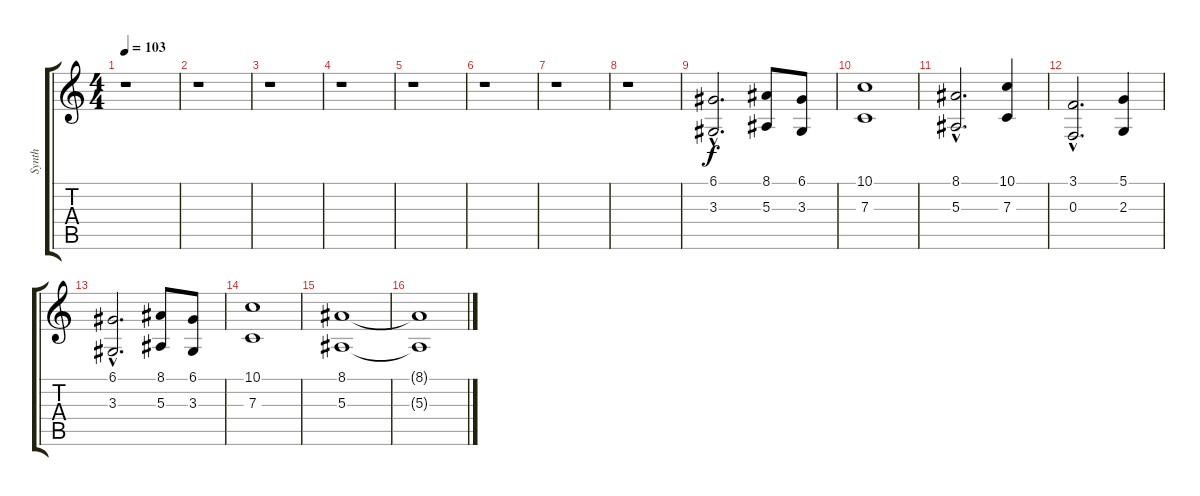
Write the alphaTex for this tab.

\track ("Synth" "Synth") {instrument pad2warm}
\staff {score tabs}
\tuning (D4 A3 F3 C3 G2 D2) {hide}
\ts (4 4)
\tempo 103
\clef g2
\ks c
r.1{dy f} |
r.1 |
r.1 |
r.1 |
r.1 |
r.1 |
r.1 |
r.1 |
(6.1{hac} 3.3{hac}).2{d} (8.1 5.3).8 (6.1 3.3).8 |
(10.1 7.3).1 |
(8.1{hac} 5.3{hac}).2{d} (10.1 7.3).4 |
(3.1{hac} 0.3{hac}).2{d} (5.1 2.3).4 |
(6.1{hac} 3.3{hac}).2{d} (8.1 5.3).8 (6.1 3.3).8 |
(10.1 7.3).1 |
(8.1 5.3).1 |
(8.1{t} 5.3{t}).1
